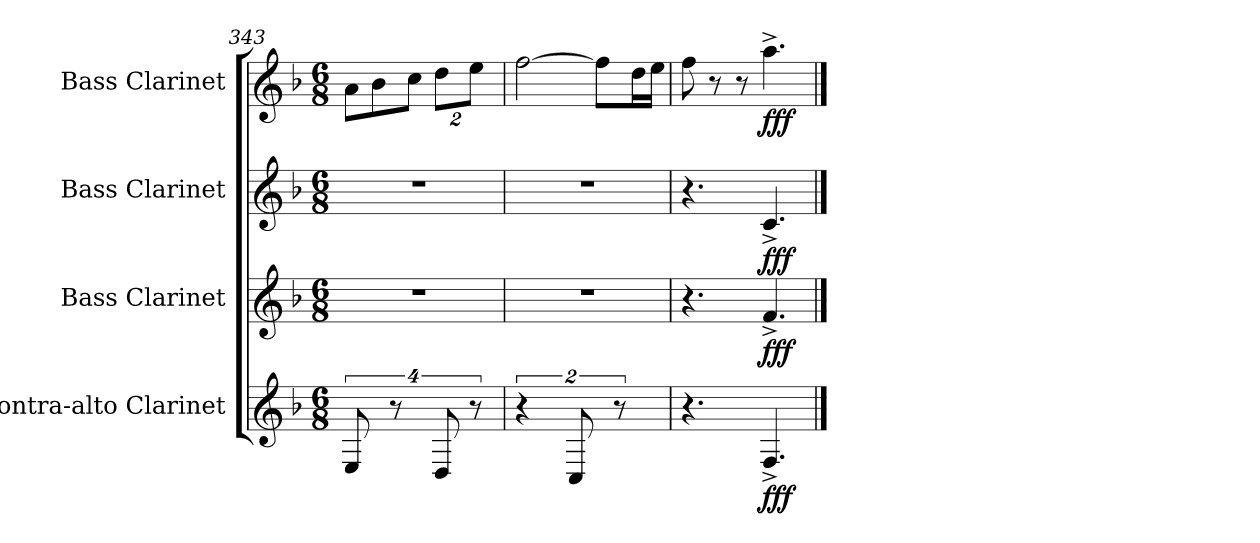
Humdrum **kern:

**kern	**dynam	**kern	**dynam	**kern	**dynam	**kern	**dynam
*part4	*part4	*part3	*part3	*part2	*part2	*part1	*part1
*staff4	*staff4	*staff3	*staff3	*staff2	*staff2	*staff1	*staff1
*I"Contra-alto Clarinet	*	*I"Bass Clarinet	*	*I"Bass Clarinet	*	*I"Bass Clarinet	*
*I'C-a. Cl.	*	*I'B. Cl.	*	*I'B. Cl.	*	*I'B. Cl.	*
*clefG2	*	*clefG2	*	*clefG2	*	*clefG2	*
*ITrd12c21	*	*ITrd8c14	*	*ITrd8c14	*	*ITrd8c14	*
*k[b-]	*	*k[b-]	*	*k[b-]	*	*k[b-]	*
*M6/8	*	*M6/8	*	*M6/8	*	*M6/8	*
=343	=343	=343	=343	=343	=343	=343	=343
16%3EE/	.	2.r	.	2.r	.	8A\L	.
.	.	.	.	.	.	8B-\	.
16%3r	.	.	.	.	.	.	.
.	.	.	.	.	.	8c\J	.
*	*	*	*	*	*	*Xbrackettup	*
16%3DD/	.	.	.	.	.	16%3d\L	.
16%3r	.	.	.	.	.	16%3e\J	.
=344	=344	=344	=344	=344	=344	=344	=344
8%3r	.	2.r	.	2.r	.	[2f\	.
16%3CC/	.	.	.	.	.	.	.
.	.	.	.	.	.	8f\L]	.
16%3r	.	.	.	.	.	.	.
.	.	.	.	.	.	16d\L	.
.	.	.	.	.	.	16e\JJ	.
=345	=345	=345	=345	=345	=345	=345	=345
4.r	.	4.r	.	4.r	.	8f\	.
.	.	.	.	.	.	8r	.
.	.	.	.	.	.	8r	.
!	!LO:DY:b	!	!LO:DY:b	!	!LO:DY:b	!	!LO:DY:b
4.FF^/	fff	4.F^/	fff	4.C^/	fff	4.a^\	fff
==	==	==	==	==	==	==	==
*-	*-	*-	*-	*-	*-	*-	*-
